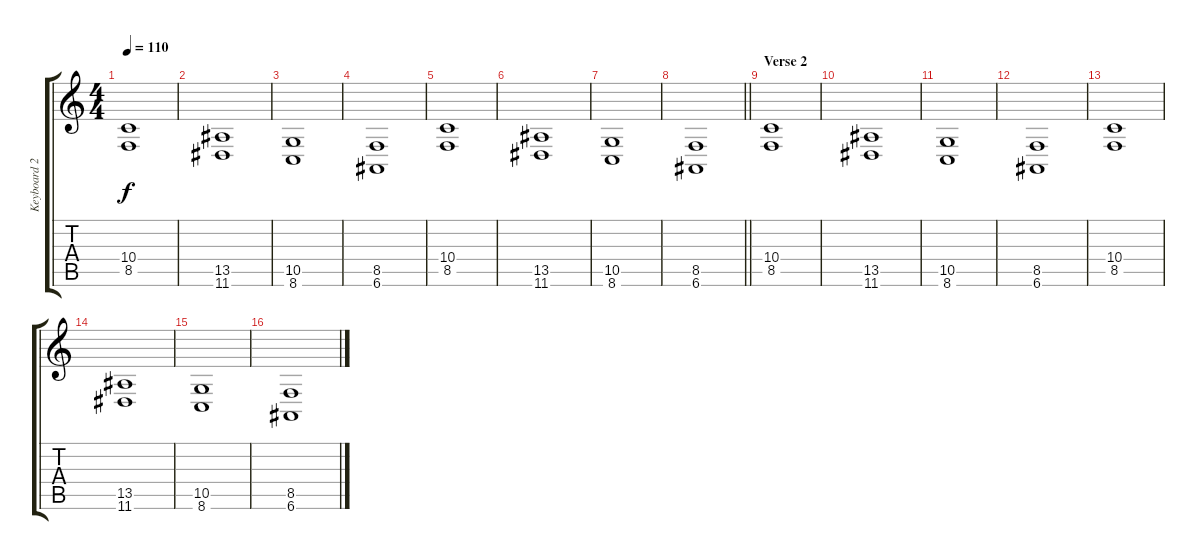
\track ("Keyboard 2 (Low)" "Keyboard 2") {instrument stringensemble2}
\staff {score tabs}
\tuning (E4 B3 G3 D3 A2 E2) {hide}
\ts (4 4)
\tempo 110
\clef g2
\ks c
(10.4 8.5).1{dy f} |
(13.5 11.6).1 |
(10.5 8.6).1 |
(8.5 6.6).1 |
(10.4 8.5).1 |
(13.5 11.6).1 |
(10.5 8.6).1 |
\barLineRight lightlight
(8.5 6.6).1 |
\section ("" "Verse 2")
(10.4 8.5).1 |
(13.5 11.6).1 |
(10.5 8.6).1 |
(8.5 6.6).1 |
(10.4 8.5).1 |
(13.5 11.6).1 |
(10.5 8.6).1 |
(8.5 6.6).1
